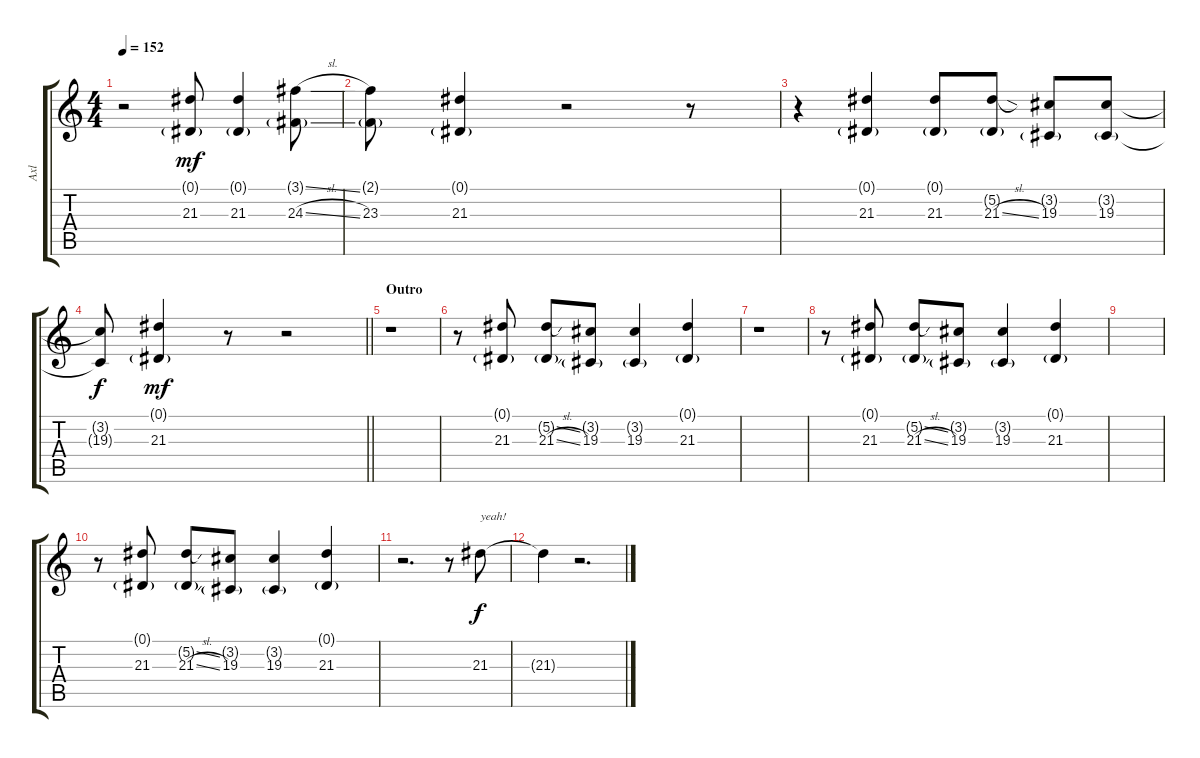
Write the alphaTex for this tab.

\track ("Axl" "Axl") {instrument lead2sawtooth}
\staff {score tabs}
\tuning (Eb4 Bb3 Gb3 Db3 Ab2 Eb2) {hide}
\ts (4 4)
\tempo 152
\clef g2
\ks c
r.2{dy mf} (0.1{g} 21.3).8 (0.1{g} 21.3).4 (3.1{sl g} 24.3{sl}).8 |
(2.1{g} 23.3).8 (0.1{g} 21.3).4 r.2 r.8 |
r.4 (0.1{g} 21.3).4 (0.1{g} 21.3).8 (5.2{g} 21.3{sl}).8 (3.2{g} 19.3).8 (3.2{g} 19.3).8 |
\barLineRight lightlight
(3.2{t} 19.3{t}).8{dy f} (0.1{g} 21.3).4{dy mf} r.8 r.2 |
\section ("" "Outro")
r.1 |
r.8 (0.1{g} 21.3).8 (5.2{sl g} 21.3{sl}).8 (3.2{g} 19.3).8 (3.2{g} 19.3).4 (0.1{g} 21.3).4 |
r.1 |
r.8 (0.1{g} 21.3).8 (5.2{sl g} 21.3{sl}).8 (3.2{g} 19.3).8 (3.2{g} 19.3).4 (0.1{g} 21.3).4 |
|
r.8 (0.1{g} 21.3).8 (5.2{sl g} 21.3{sl}).8 (3.2{g} 19.3).8 (3.2{g} 19.3).4 (0.1{g} 21.3).4 |
r.2{d} r.8 21.3.8{txt "yeah!" dy f} |
21.3{t}.4 r.2{d}
